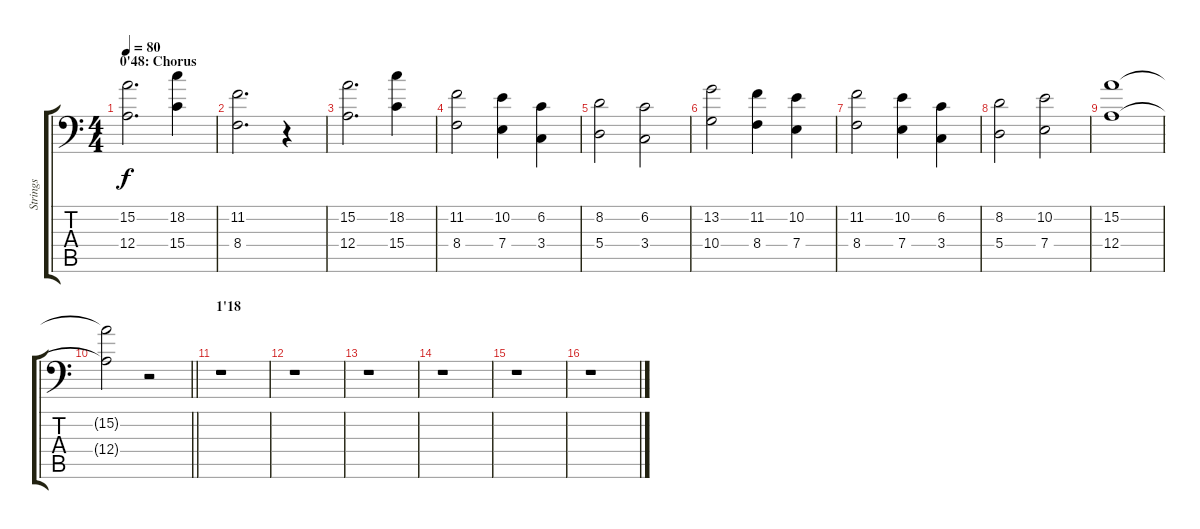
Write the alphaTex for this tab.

\track ("Strings" "Strings") {instrument stringensemble1}
\staff {score tabs}
\tuning (B3 Gb3 D3 A2 E2 A1) {hide}
\ts (4 4)
\section ("" "0'48: Chorus")
\tempo 80
\clef f4
\ks c
(15.2 12.4).2{d dy f} (18.2 15.4).4 |
(11.2 8.4).2{d} r.4 |
(15.2 12.4).2{d} (18.2 15.4).4 |
(11.2 8.4).2 (10.2 7.4).4 (6.2 3.4).4 |
(8.2 5.4).2 (6.2 3.4).2 |
(13.2 10.4).2 (11.2 8.4).4 (10.2 7.4).4 |
(11.2 8.4).2 (10.2 7.4).4 (6.2 3.4).4 |
(8.2 5.4).2 (10.2 7.4).2 |
(15.2 12.4).1{volume 4} |
\barLineRight lightlight
(15.2{t} 12.4{t}).2 r.2 |
\section ("" "1'18")
r.1 |
r.1 |
r.1 |
r.1 |
r.1 |
r.1
